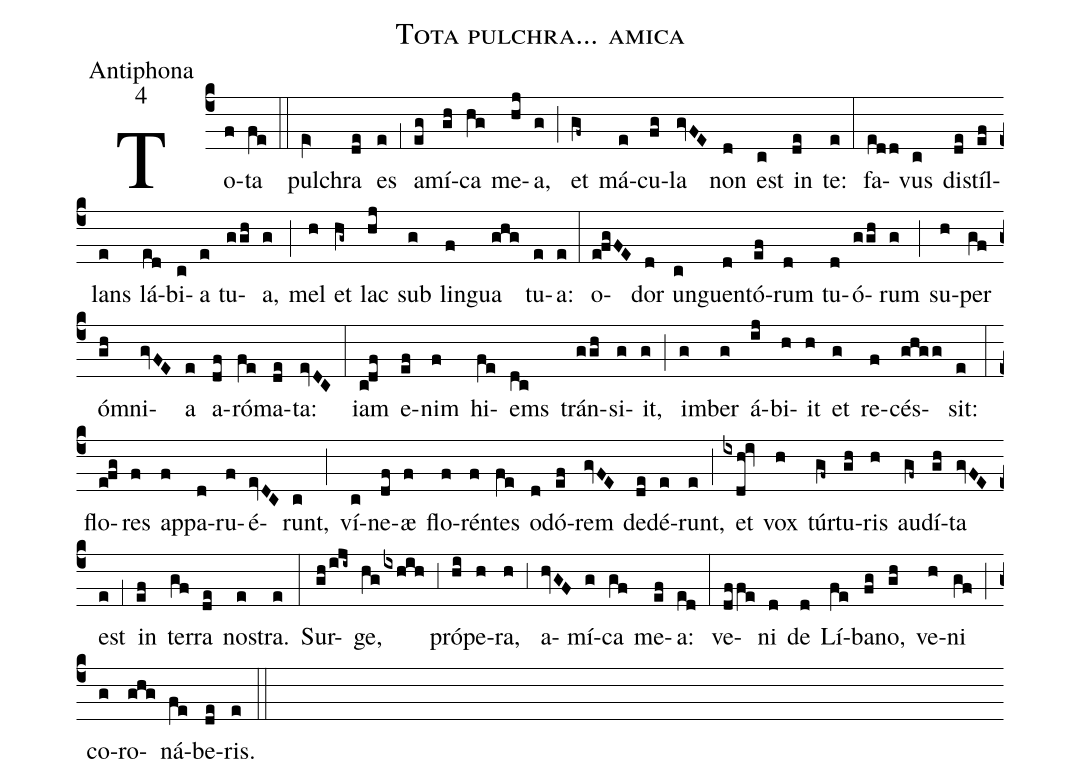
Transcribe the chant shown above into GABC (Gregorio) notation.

name:Tota pulchra... amica;
office-part:Antiphona;
mode:4;
%%
(c4) To(f)ta(fe) (::)
pul(eV>)chra(de) es(e) (,1) a(eg)mí(gh)ca(hg) me(hj)a,(g) (;) et(gf~) má(e)cu(fg)la(gvFE) non(d) est(c) in(de) te:(e) (:)
fa(edd)vus(c) di(de)stíl(ef)lans(e) lá(ed)bi(c)a(e) tu(ggh)a,(g) (;) mel(h) et(hg~) lac(hj) sub(g) lin(f)gua(ghg) tu(e)a:(e) (:)
o(e!fgFE)dor(d) un(c)guen(d)tó(ef)rum(d) tu(d)ó(ggh)rum(g) (;) su(h)per(gf) óm(gh)ni(gvFE)a(e) a(df)ró(fe)ma(de)ta:(evDC) (:)
iam(c!df) e(ef)nim(f) hi(fe)ems(dc) trán(ggh)si(g)it,(g) (;) im(g)ber(g) á(ij)bi(h)it(h) et(g) re(f)cés(ghgg)sit:(e) (:)
flo(e!fg)res(f) ap(f)pa(d)ru(f)é(evDC)runt,(c) (;) ví(c)ne(df)æ(f) flo(f)rén(f)tes(fe) o(d)dó(ef)rem(gvFE) de(de)dé(e)runt,(e) (;) et(ixdh!iv) vox(h) túr(gf~)tu(gh)ris(h) au(gf~)dí(gh)ta(gvFE) est(e) (,1) in(ef) ter(gf)ra(de) no(e)stra.(e) (:)
Sur(gh/iji~)ge,(hg/ixhih) (,3) pró(hi)pe(h)ra,(h) (,3) a(hvGF)mí(g)ca(gf) me(ef)a:(ed) (:)
ve(dffe)ni(d) de(d) Lí(fe)ba(fg)no,(gh) ve(h)ni(gf) (;) co(g)ro(ghg)ná(fe)be(de)ris.(e) (::)
